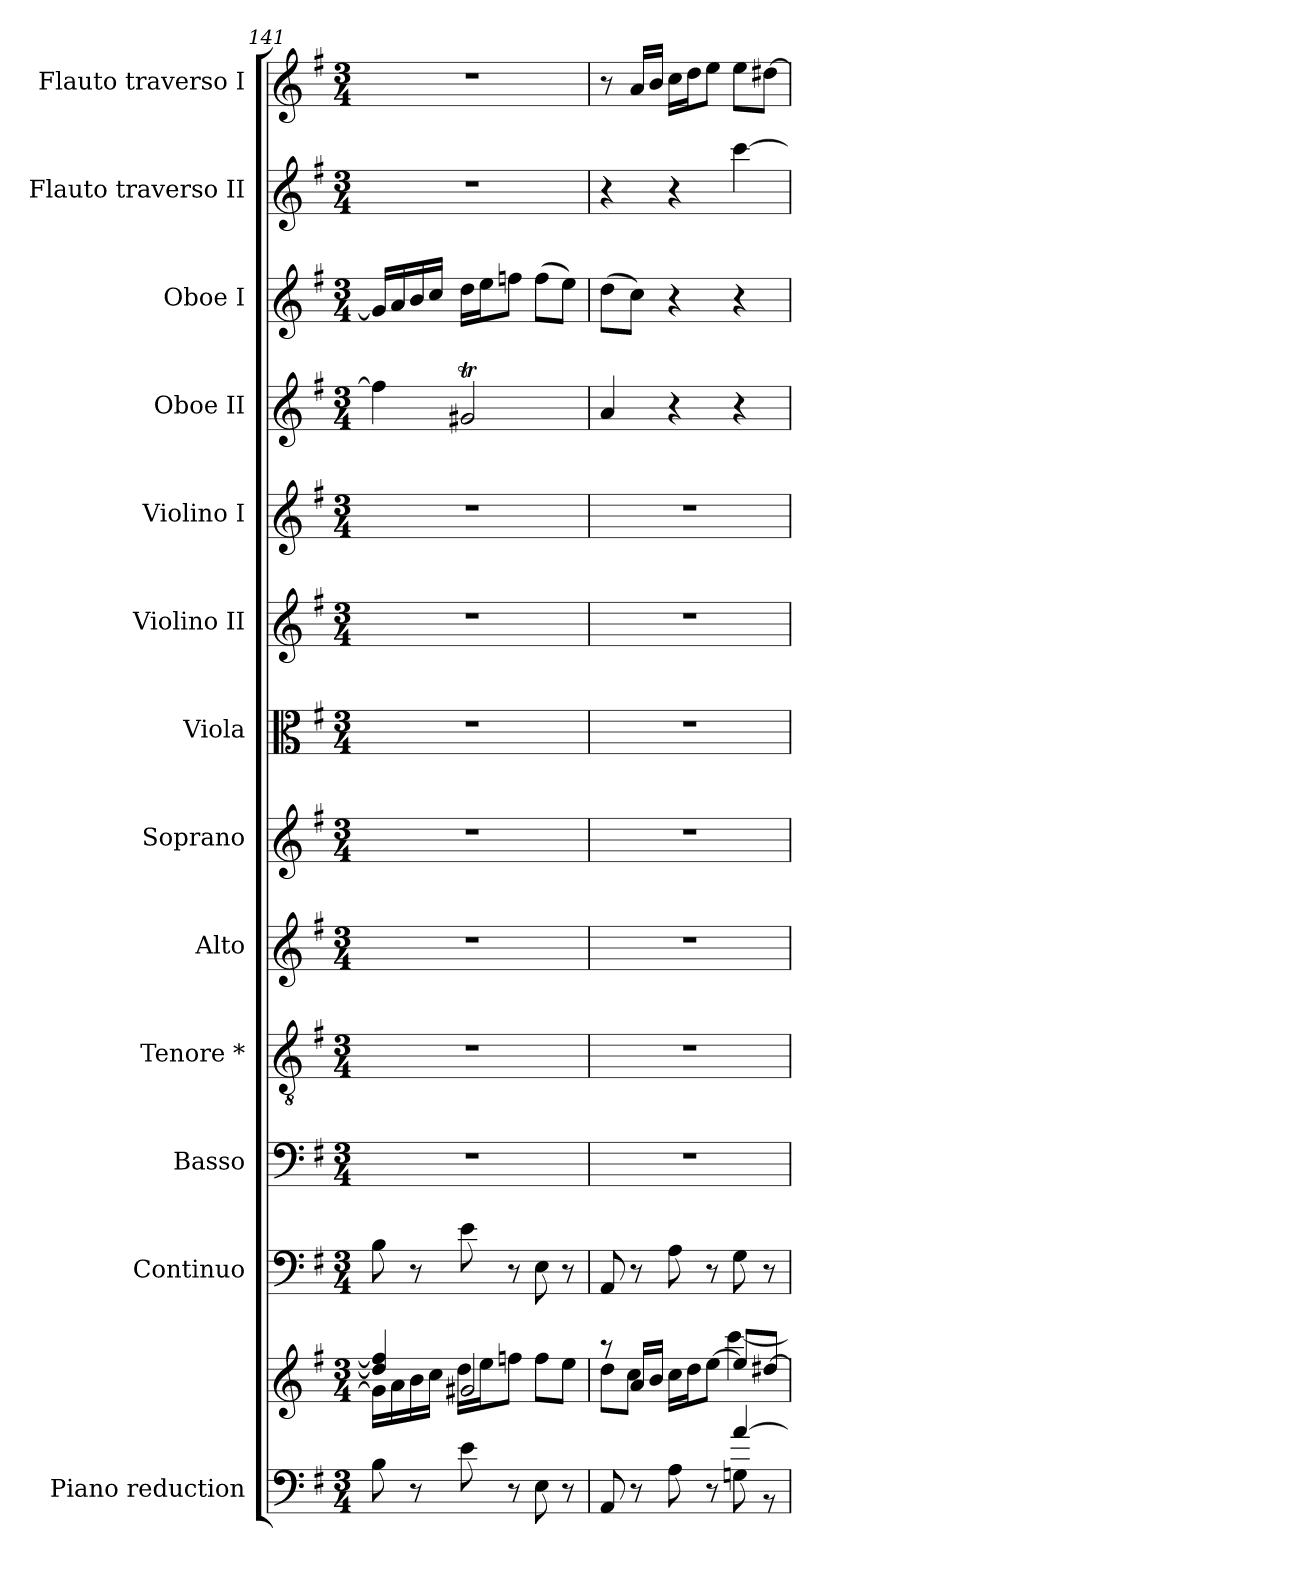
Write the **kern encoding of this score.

**kern	**kern	**kern	**kern	**kern	**kern	**kern	**kern	**kern	**kern	**kern	**kern	**kern	**kern
*part13	*part13	*part12	*part11	*part10	*part9	*part8	*part7	*part6	*part5	*part4	*part3	*part2	*part1
*staff14	*staff13	*staff12	*staff11	*staff10	*staff9	*staff8	*staff7	*staff6	*staff5	*staff4	*staff3	*staff2	*staff1
*I"Piano reduction	*	*I"Continuo	*I"Basso	*I"Tenore *	*I"Alto	*I"Soprano	*I"Viola	*I"Violino II	*I"Violino I	*I"Oboe II	*I"Oboe I	*I"Flauto traverso II	*I"Flauto traverso I
*I'Pno	*	*	*	*	*	*	*I'Vla	*I'Vln	*I'Vln	*I'Ob	*I'Ob	*	*
*clefF4	*clefG2	*clefF4	*clefF4	*clefGv2	*clefG2	*clefG2	*clefC3	*clefG2	*clefG2	*clefG2	*clefG2	*clefG2	*clefG2
*k[f#]	*k[f#]	*k[f#]	*k[f#]	*k[f#]	*k[f#]	*k[f#]	*k[f#]	*k[f#]	*k[f#]	*k[f#]	*k[f#]	*k[f#]	*k[f#]
*M3/4	*M3/4	*M3/4	*M3/4	*M3/4	*M3/4	*M3/4	*M3/4	*M3/4	*M3/4	*M3/4	*M3/4	*M3/4	*M3/4
=141	=141	=141	=141	=141	=141	=141	=141	=141	=141	=141	=141	=141	=141
*	*^	*	*	*	*	*	*	*	*	*	*	*	*
8B\	4dd/] 4ff/]	16g#\LL]	8B\	2.r	2.r	2.r	2.r	2.r	2.r	2.r	4ff\]	16g#/LL]	2.r	2.r
.	.	16a\	.	.	.	.	.	.	.	.	.	16a/	.	.
8r	.	16b\	8r	.	.	.	.	.	.	.	.	16b/	.	.
.	.	16cc\JJ	.	.	.	.	.	.	.	.	.	16cc/JJ	.	.
8e\	2g#X/	16dd\LL	8e\	.	.	.	.	.	.	.	2g#Xt/	16dd\LL	.	.
.	.	16ee\J	.	.	.	.	.	.	.	.	.	16ee\J	.	.
8r	.	8ffn\J	8r	.	.	.	.	.	.	.	.	8ffn\J	.	.
8E\	.	8ff\L	8E\	.	.	.	.	.	.	.	.	(8ff\L	.	.
8r	.	8ee\J	8r	.	.	.	.	.	.	.	.	8ee\J)	.	.
=142	=142	=142	=142	=142	=142	=142	=142	=142	=142	=142	=142	=142	=142	=142
*^	*	*	*	*	*	*	*	*	*	*	*	*	*	*
8AA/	8ryy	8r	8dd\L	8AA/	2.r	2.r	2.r	2.r	2.r	2.r	2.r	4a/	(8dd\L	4r	8r
8r	8ryy	16a/LL	8cc\J	8r	.	.	.	.	.	.	.	.	8cc\J)	.	16a/LL
.	.	16b/JJ	.	.	.	.	.	.	.	.	.	.	.	.	16b/JJ
8ryy	8A\	16cc\LL	4ryy	8A\	.	.	.	.	.	.	.	4r	4r	4r	16cc\LL
.	.	16dd\J	.	.	.	.	.	.	.	.	.	.	.	.	16dd\J
8r	8ryy	[<8ee\J	.	8r	.	.	.	.	.	.	.	.	.	.	8ee\J
[4a/	8Gn\	8ee/L]	[>4ccc\	8G\	.	.	.	.	.	.	.	4r	4r	[4ccc\	8ee\L
.	8r	[<8dd#X/J	.	8r	.	.	.	.	.	.	.	.	.	.	[8dd#X\J
*v	*v	*	*	*	*	*	*	*	*	*	*	*	*	*	*
*	*v	*v	*	*	*	*	*	*	*	*	*	*	*	*
=	=	=	=	=	=	=	=	=	=	=	=	=	=
*-	*-	*-	*-	*-	*-	*-	*-	*-	*-	*-	*-	*-	*-
